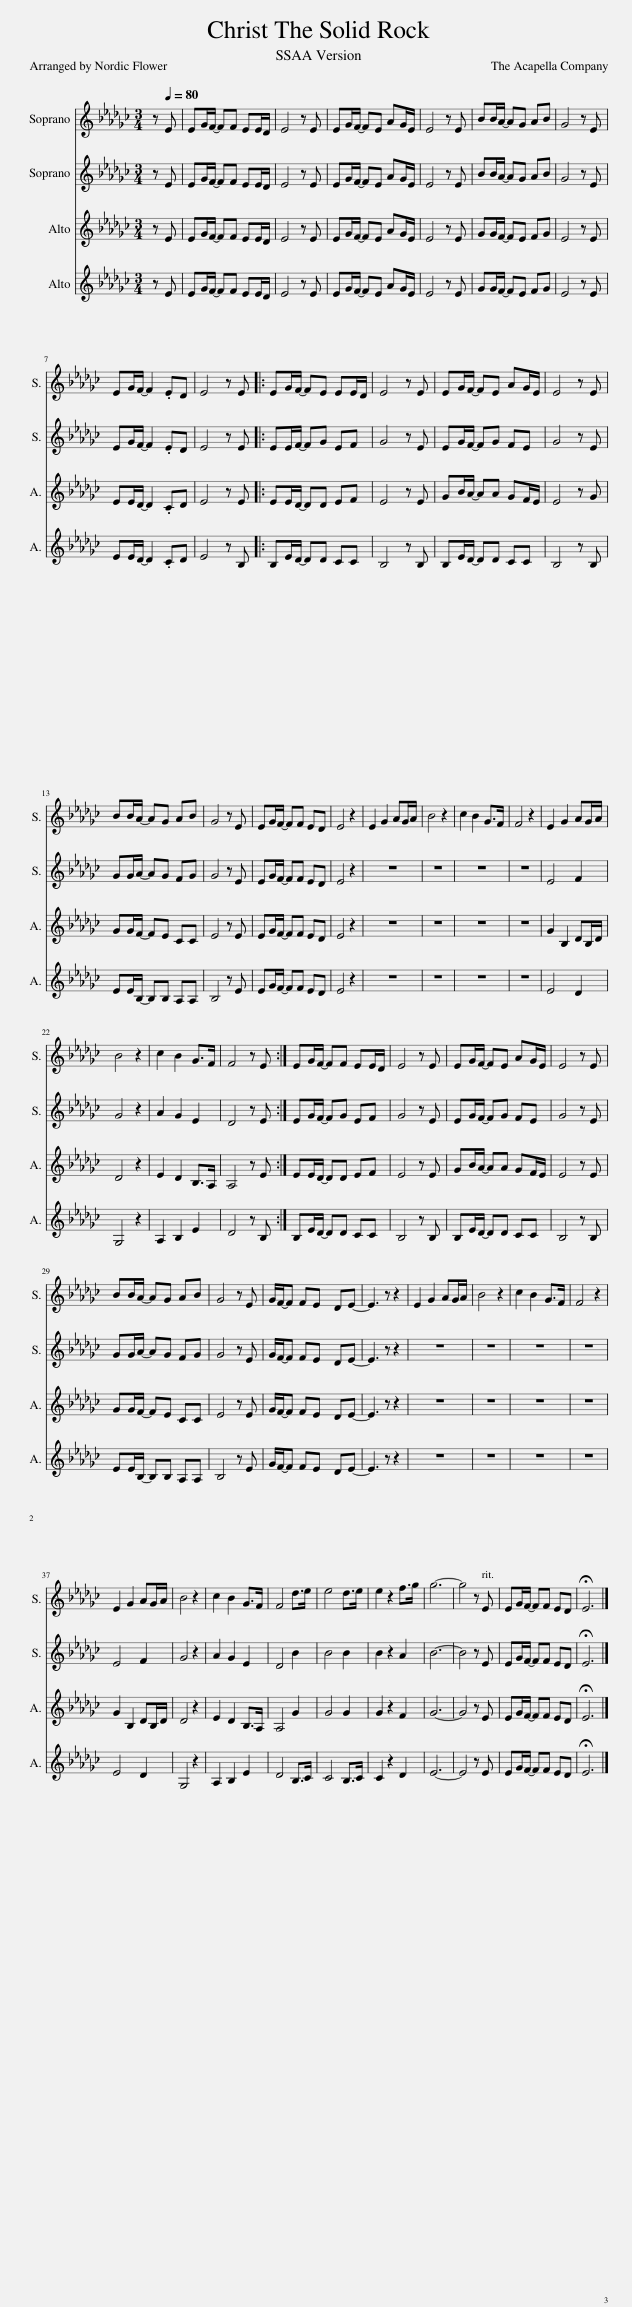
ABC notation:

X:1
%%score 1 2 3 4
L:1/8
M:3/4
I:linebreak $
K:Gb
V:1 treble
V:2 treble
V:3 treble
V:4 treble
V:1
 z[Q:1/4=80] E | EG/F/- FF EE/D/ | E4 z E | EG/F/- FE AG/E/ | E4 z E | %5
 BB/A/- AG AB | G4 z E |$ EG/F/- F2 .ED | E4 z E |: EG/F/- FE EE/D/ | %10
 E4 z E | EG/F/- FE AG/E/ | E4 z E |$ BB/A/- AG AB | G4 z E | %15
 EG/F/- FF ED | E4 z2 | E2 G2 AG/A/ | B4 z2 | c2 B2 G>F | %20
 F4 z2 | E2 G2 AG/A/ |$ B4 z2 | c2 B2 G>F | F4 z E :| %25
 EG/F/- FF EE/D/ | E4 z E | EG/F/- FE AG/E/ | E4 z E |$ BB/A/- AG AB | %30
 G4 z E | G/F/-F FE DE- | E3 z z2 | E2 G2 AG/A/ | B4 z2 | %35
 c2 B2 G>F | F4 z2 |$ E2 G2 AG/A/ | B4 z2 | c2 B2 G>F | %40
 F4 d>e | e4 d>e | e2 z2 f>g | g6- | g4 z E | %45
 EG/F/- FF ED | !fermata!E6 |] %47
V:2
 z E | EG/F/- FF EE/D/ | E4 z E | EG/F/- FE AG/E/ | E4 z E | %5
 BB/A/- AG AB | G4 z E |$ EG/F/- F2 .ED | E4 z E |: EE/F/- FG EF | %10
 G4 z E | EG/F/- FG FE | G4 z E |$ GG/A/- AG FG | G4 z E | %15
 EG/F/- FF ED | E4 z2 | z6 | z6 | z6 | %20
 z6 | E4 F2 |$ G4 z2 | A2 G2 E2 | D4 z E :| %25
 EG/F/- FG EF | G4 z E | EG/F/- FG FE | G4 z E |$ GG/A/- AG FG | %30
 G4 z E | G/F/-F FE DE- | E3 z z2 | z6 | z6 | %35
 z6 | z6 |$ E4 F2 | G4 z2 | A2 G2 E2 | %40
 D4 B2 | B4 B2 | B2 z2 A2 | B6- | B4 z E | %45
 EG/F/- FF ED | !fermata!E6 |] %47
V:3
 z E | EG/F/- FF EE/D/ | E4 z E | EG/F/- FE AG/E/ | E4 z E | %5
 GG/F/- FE FG | E4 z E |$ EE/D/- D2 .CD | E4 z E |: EE/D/- DD EF | %10
 E4 z E | GB/A/- AA GF/E/ | E4 z G |$ GG/F/- FE CC | E4 z E | %15
 EG/F/- FF ED | E4 z2 | z6 | z6 | z6 | %20
 z6 | G2 B,2 DB,/D/ |$ D4 z2 | E2 D2 B,>A, | A,4 z E :| %25
 EE/D/- DD EF | E4 z E | GB/A/- AA GF/E/ | E4 z E |$ GG/F/- FE CC | %30
 E4 z E | G/F/-F FE DE- | E3 z z2 | z6 | z6 | %35
 z6 | z6 |$ G2 B,2 DB,/D/ | D4 z2 | E2 D2 B,>A, | %40
 A,4 G2 | G4 G2 | G2 z2 F2 | G6- | G4 z E | %45
 EG/F/- FF ED | !fermata!E6 |] %47
V:4
 z E | EG/F/- FF EE/D/ | E4 z E | EG/F/- FE AG/E/ | E4 z E | %5
 GG/F/- FE FG | E4 z E |$ EE/D/- D2 .CD | E4 z B, |: B,E/D/- DD CC | %10
 B,4 z B, | B,E/D/- DD CC | B,4 z B, |$ EE/B,/- B,B, A,A, | B,4 z E | %15
 EG/F/- FF ED | E4 z2 | z6 | z6 | z6 | %20
 z6 | E4 D2 |$ G,4 z2 | A,2 B,2 E2 | D4 z B, :| %25
 B,E/D/- DD CC | B,4 z B, | B,E/D/- DD CC | B,4 z B, |$ EE/B,/- B,B, A,A, | %30
 B,4 z E | G/F/-F FE DE- | E3 z z2 | z6 | z6 | %35
 z6 | z6 |$ E4 D2 | G,4 z2 | A,2 B,2 E2 | %40
 D4 B,>C | C4 B,>C | C2 z2 D2 | E6- | E4 z E | %45
 EG/F/- FF ED | !fermata!E6 |] %47
